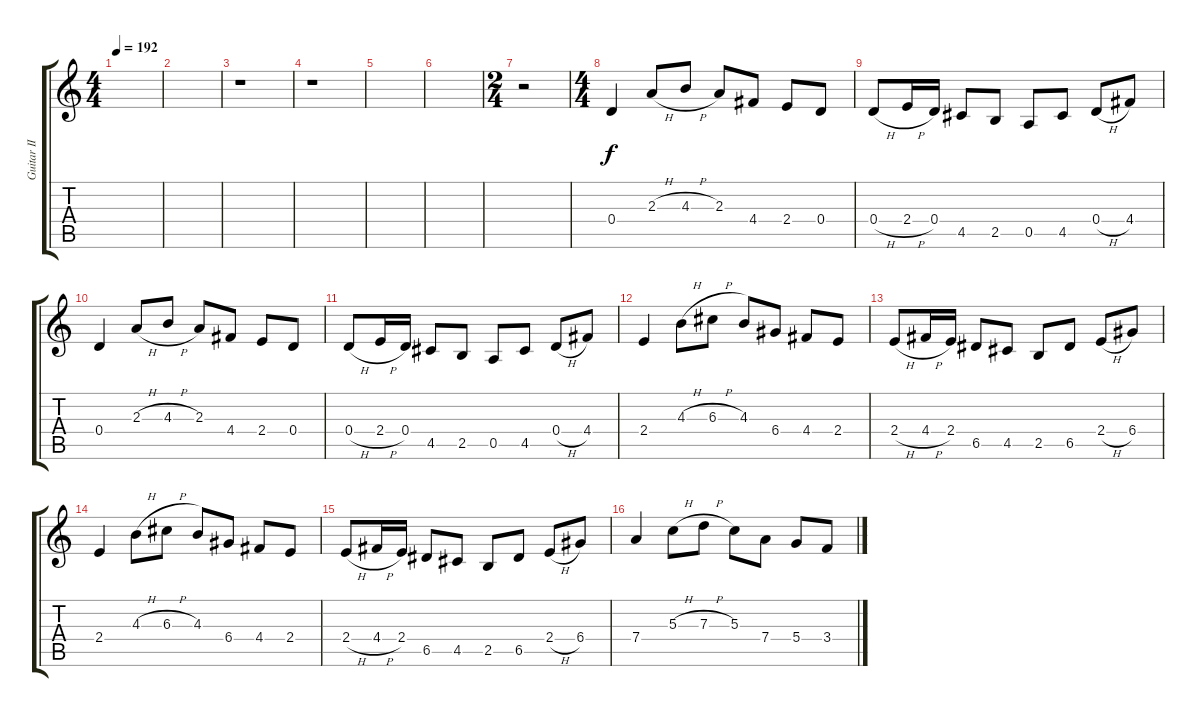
\track ("Guitar II" "Guitar II") {instrument distortionguitar}
\staff {score tabs}
\tuning (E4 B3 G3 D3 A2 E2) {hide}
\ts (4 4)
\tempo 192
\clef g2
\ks c
|
|
r.1 |
r.1 |
|
|
\ts (2 4)
r.2 |
\ts (4 4)
0.4.4 2.3{h}.8 4.3{h}.8 2.3.8 4.4.8 2.4.8 0.4.8 |
0.4{h}.8 2.4{h}.16 0.4.16 4.5.8 2.5.8 0.5.8 4.5.8 0.4{h}.8 4.4.8 |
0.4.4 2.3{h}.8 4.3{h}.8 2.3.8 4.4.8 2.4.8 0.4.8 |
0.4{h}.8 2.4{h}.16 0.4.16 4.5.8 2.5.8 0.5.8 4.5.8 0.4{h}.8 4.4.8 |
2.4.4 4.3{h}.8 6.3{h}.8 4.3.8 6.4.8 4.4.8 2.4.8 |
2.4{h}.8 4.4{h}.16 2.4.16 6.5.8 4.5.8 2.5.8 6.5.8 2.4{h}.8 6.4.8 |
2.4.4 4.3{h}.8 6.3{h}.8 4.3.8 6.4.8 4.4.8 2.4.8 |
2.4{h}.8 4.4{h}.16 2.4.16 6.5.8 4.5.8 2.5.8 6.5.8 2.4{h}.8 6.4.8 |
7.4.4 5.3{h}.8 7.3{h}.8 5.3.8 7.4.8 5.4.8 3.4.8
